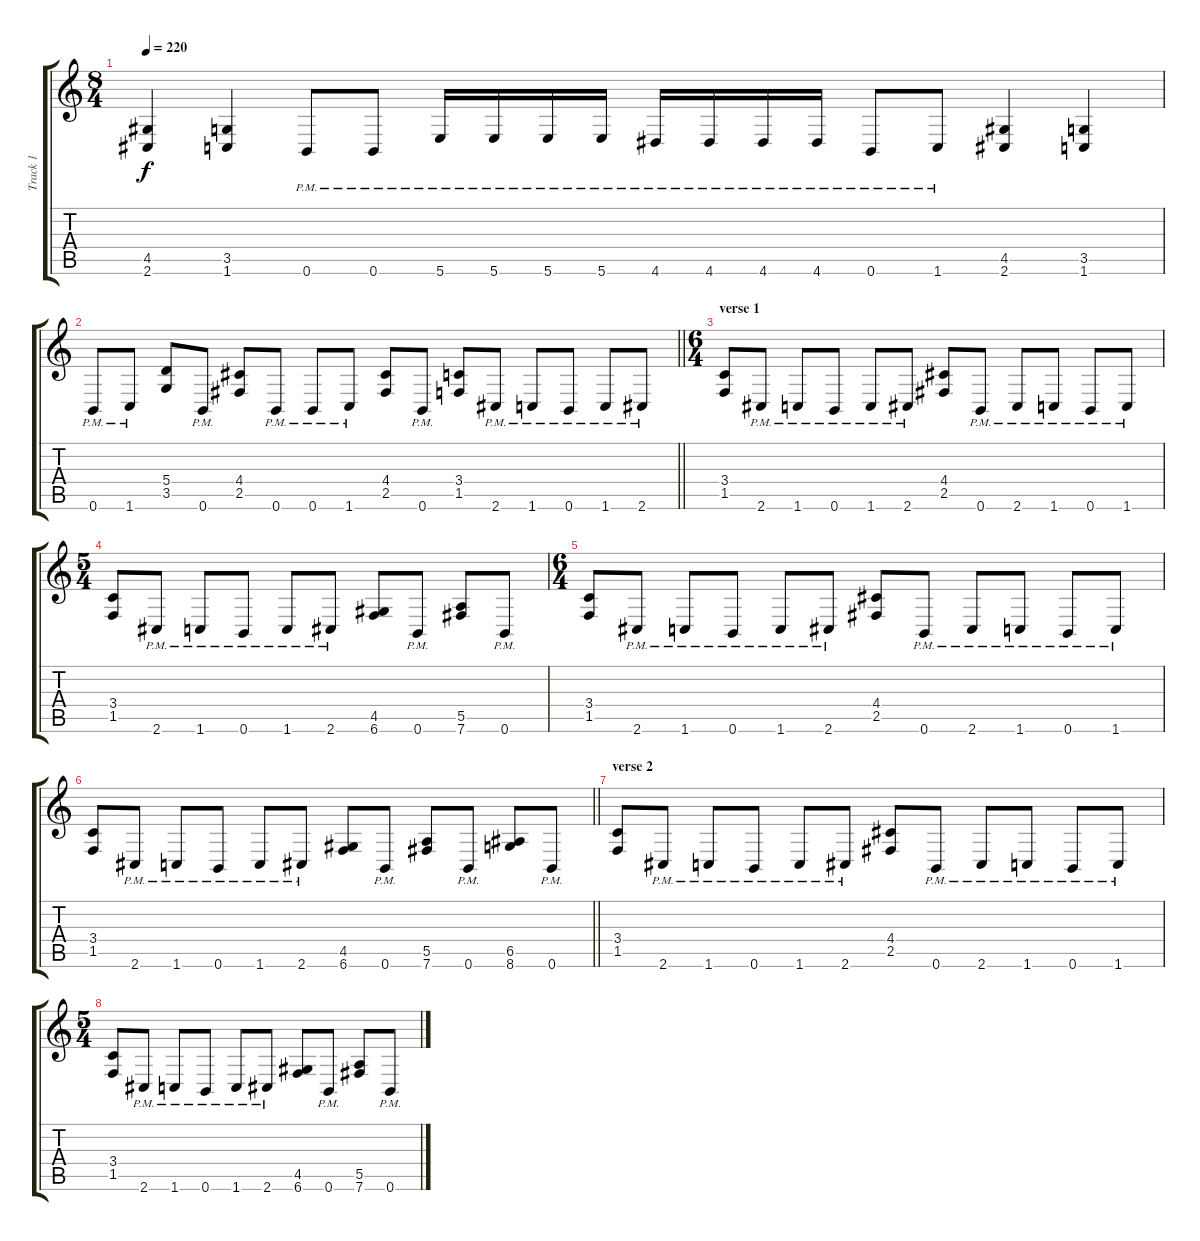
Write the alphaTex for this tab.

\track ("Track 1" "Track 1") {instrument distortionguitar}
\staff {score tabs}
\tuning (B3 Gb3 D3 A2 E2 B1) {hide}
\ts (8 4)
\tempo 220
\clef g2
\ks c
(4.5 2.6).4{dy f} (3.5 1.6).4 0.6{pm}.8 0.6{pm}.8 5.6{pm}.16 5.6{pm}.16 5.6{pm}.16 5.6{pm}.16 4.6{pm}.16 4.6{pm}.16 4.6{pm}.16 4.6{pm}.16 0.6{pm}.8 1.6{pm}.8 (4.5 2.6).4 (3.5 1.6).4 |
\barLineRight lightlight
0.6{pm}.8 1.6{pm}.8 (5.4 3.5).8 0.6{pm}.8 (4.4 2.5).8 0.6{pm}.8 0.6{pm}.8 1.6{pm}.8 (4.4 2.5).8 0.6{pm}.8 (3.4 1.5).8 2.6{pm}.8 1.6{pm}.8 0.6{pm}.8 1.6{pm}.8 2.6{pm}.8 |
\ts (6 4)
\section ("" "verse 1")
(3.4 1.5).8 2.6{pm}.8 1.6{pm}.8 0.6{pm}.8 1.6{pm}.8 2.6{pm}.8 (4.4 2.5).8 0.6{pm}.8 2.6{pm}.8 1.6{pm}.8 0.6{pm}.8 1.6{pm}.8 |
\ts (5 4)
(3.4 1.5).8 2.6{pm}.8 1.6{pm}.8 0.6{pm}.8 1.6{pm}.8 2.6{pm}.8 (4.5 6.6).8 0.6{pm}.8 (5.5 7.6).8 0.6{pm}.8 |
\ts (6 4)
(3.4 1.5).8 2.6{pm}.8 1.6{pm}.8 0.6{pm}.8 1.6{pm}.8 2.6{pm}.8 (4.4 2.5).8 0.6{pm}.8 2.6{pm}.8 1.6{pm}.8 0.6{pm}.8 1.6{pm}.8 |
\barLineRight lightlight
(3.4 1.5).8 2.6{pm}.8 1.6{pm}.8 0.6{pm}.8 1.6{pm}.8 2.6{pm}.8 (4.5 6.6).8 0.6{pm}.8 (5.5 7.6).8 0.6{pm}.8 (6.5 8.6).8 0.6{pm}.8 |
\section ("" "verse 2")
(3.4 1.5).8 2.6{pm}.8 1.6{pm}.8 0.6{pm}.8 1.6{pm}.8 2.6{pm}.8 (4.4 2.5).8 0.6{pm}.8 2.6{pm}.8 1.6{pm}.8 0.6{pm}.8 1.6{pm}.8 |
\ts (5 4)
(3.4 1.5).8 2.6{pm}.8 1.6{pm}.8 0.6{pm}.8 1.6{pm}.8 2.6{pm}.8 (4.5 6.6).8 0.6{pm}.8 (5.5 7.6).8 0.6{pm}.8
